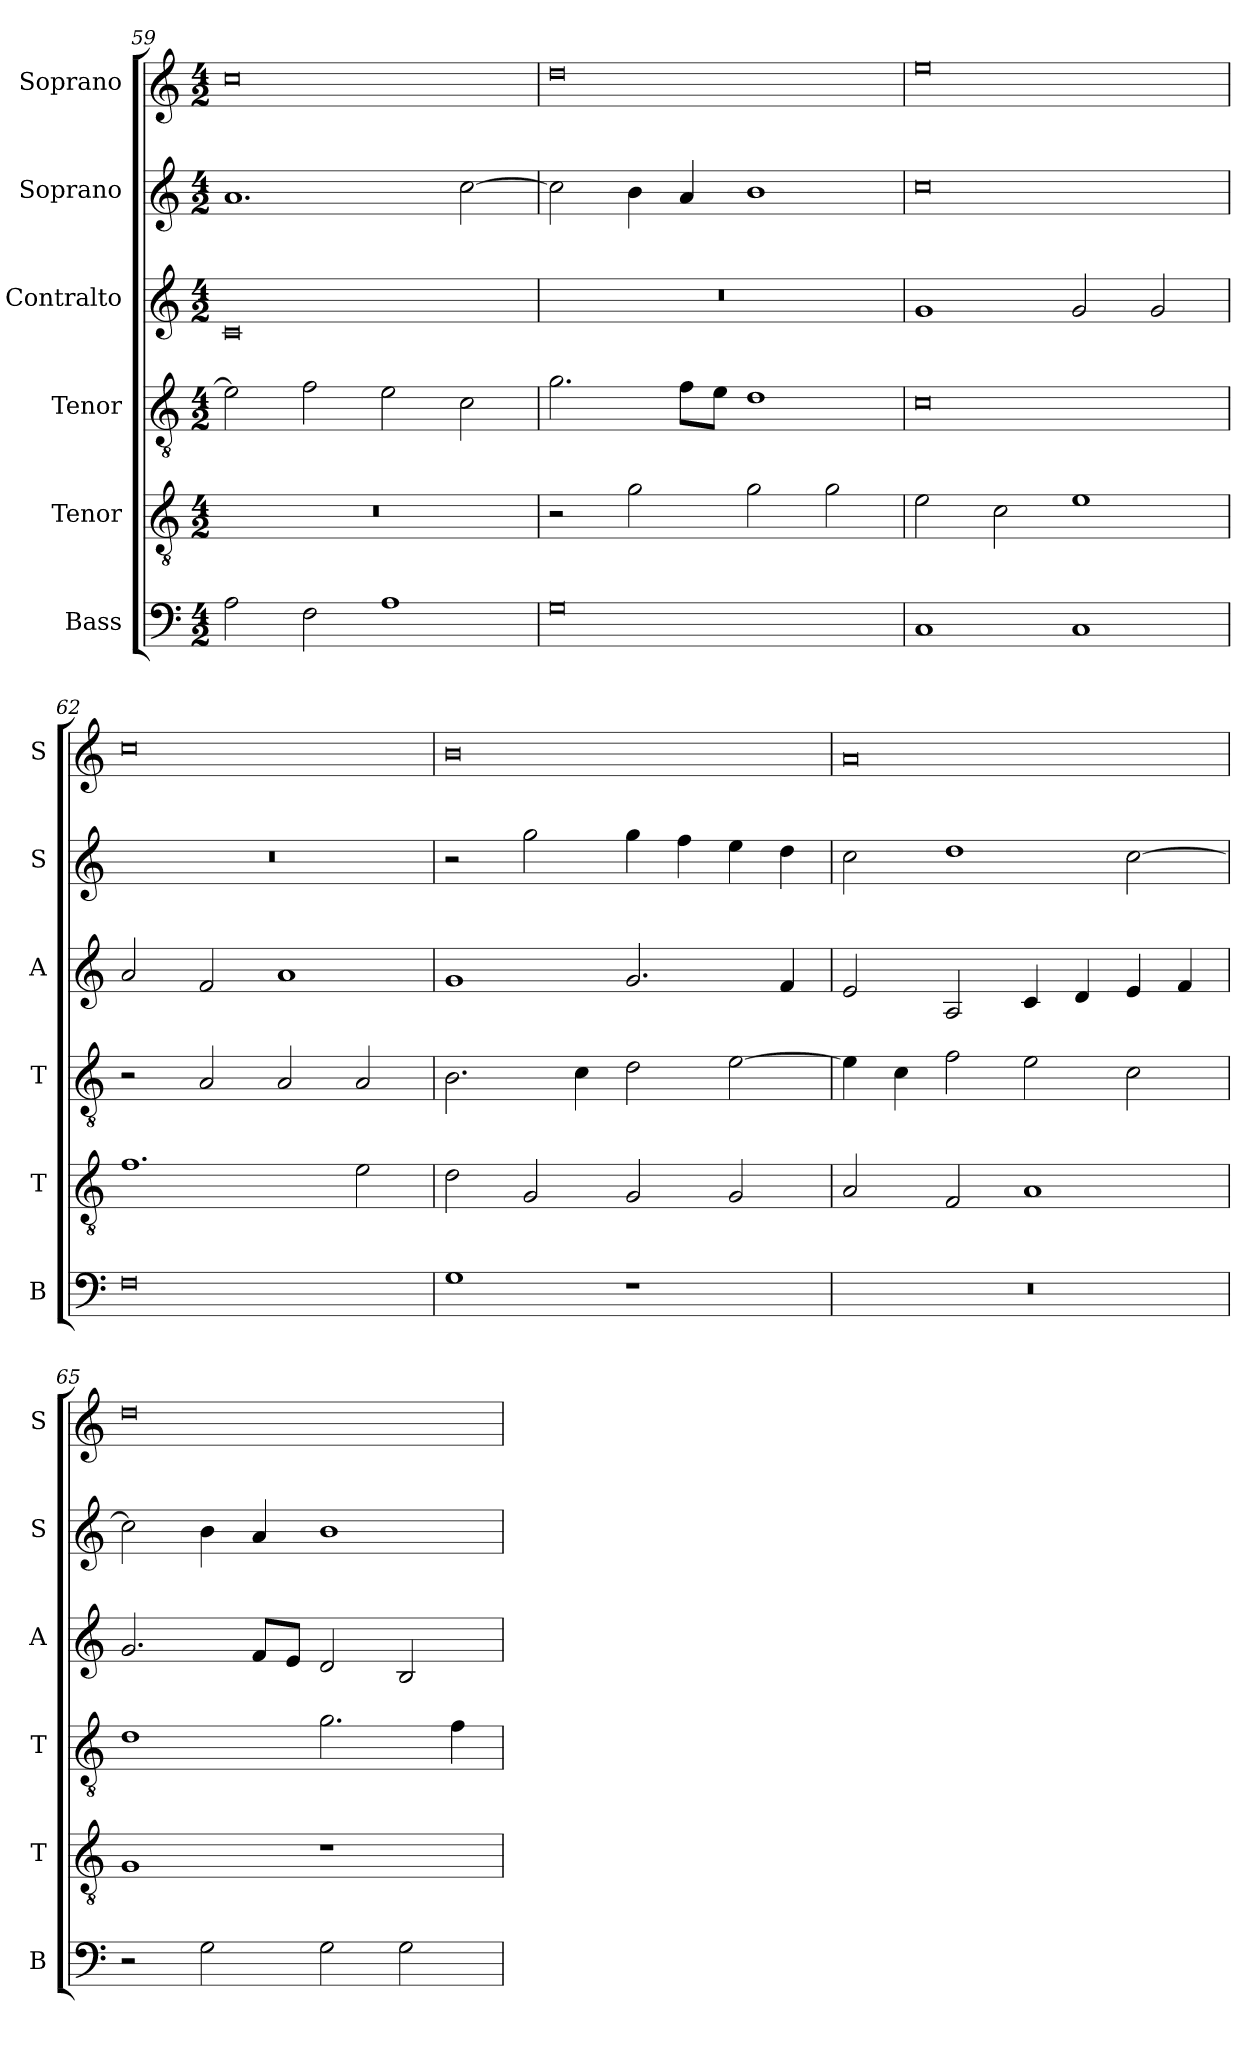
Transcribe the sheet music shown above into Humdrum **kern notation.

**kern	**kern	**kern	**kern	**kern	**kern
*part6	*part5	*part4	*part3	*part2	*part1
*staff6	*staff5	*staff4	*staff3	*staff2	*staff1
*I"Bass	*I"Tenor	*I"Tenor	*I"Contralto	*I"Soprano	*I"Soprano
*I'B	*I'T	*I'T	*I'A	*I'S	*I'S
*clefF4	*clefGv2	*clefGv2	*clefG2	*clefG2	*clefG2
*k[]	*k[]	*k[]	*k[]	*k[]	*k[]
*G:mix	*G:mix	*G:mix	*G:mix	*G:mix	*G:mix
*M4/2	*M4/2	*M4/2	*M4/2	*M4/2	*M4/2
=59	=59	=59	=59	=59	=59
2A	0r	2e]	0c	1.a	0cc
2F	.	2f	.	.	.
1A	.	2e	.	.	.
.	.	2c	.	[2cc	.
=60	=60	=60	=60	=60	=60
0G	2r	2.g	0r	2cc]	0dd
.	2g	.	.	4b	.
.	.	8f\L	.	4a	.
.	.	8e\J	.	.	.
.	2g	1d	.	1b	.
.	2g	.	.	.	.
=61	=61	=61	=61	=61	=61
1C	2e	0c	1g	0cc	0ee
.	2c	.	.	.	.
1C	1e	.	2g	.	.
.	.	.	2g	.	.
=62	=62	=62	=62	=62	=62
0F	1.f	2r	2a	0r	0cc
.	.	2A	2f	.	.
.	.	2A	1a	.	.
.	2e	2A	.	.	.
=63	=63	=63	=63	=63	=63
1G	2d	2.B	1g	2r	0b
.	2G	.	.	2gg	.
.	.	4c	.	.	.
1r	2G	2d	2.g	4gg	.
.	.	.	.	4ff	.
.	2G	[2e	.	4ee	.
.	.	.	4f	4dd	.
=64	=64	=64	=64	=64	=64
0r	2A	4e]	2e	2cc	0a
.	.	4c	.	.	.
.	2F	2f	2A	1dd	.
.	1A	2e	4c	.	.
.	.	.	4d	.	.
.	.	2c	4e	[2cc	.
.	.	.	4f	.	.
=65	=65	=65	=65	=65	=65
2r	1G	1d	2.g	2cc]	0dd
2G	.	.	.	4b	.
.	.	.	8f/L	4a	.
.	.	.	8e/J	.	.
2G	1r	2.g	2d	1b	.
2G	.	.	2B	.	.
.	.	4f	.	.	.
=	=	=	=	=	=
*-	*-	*-	*-	*-	*-
